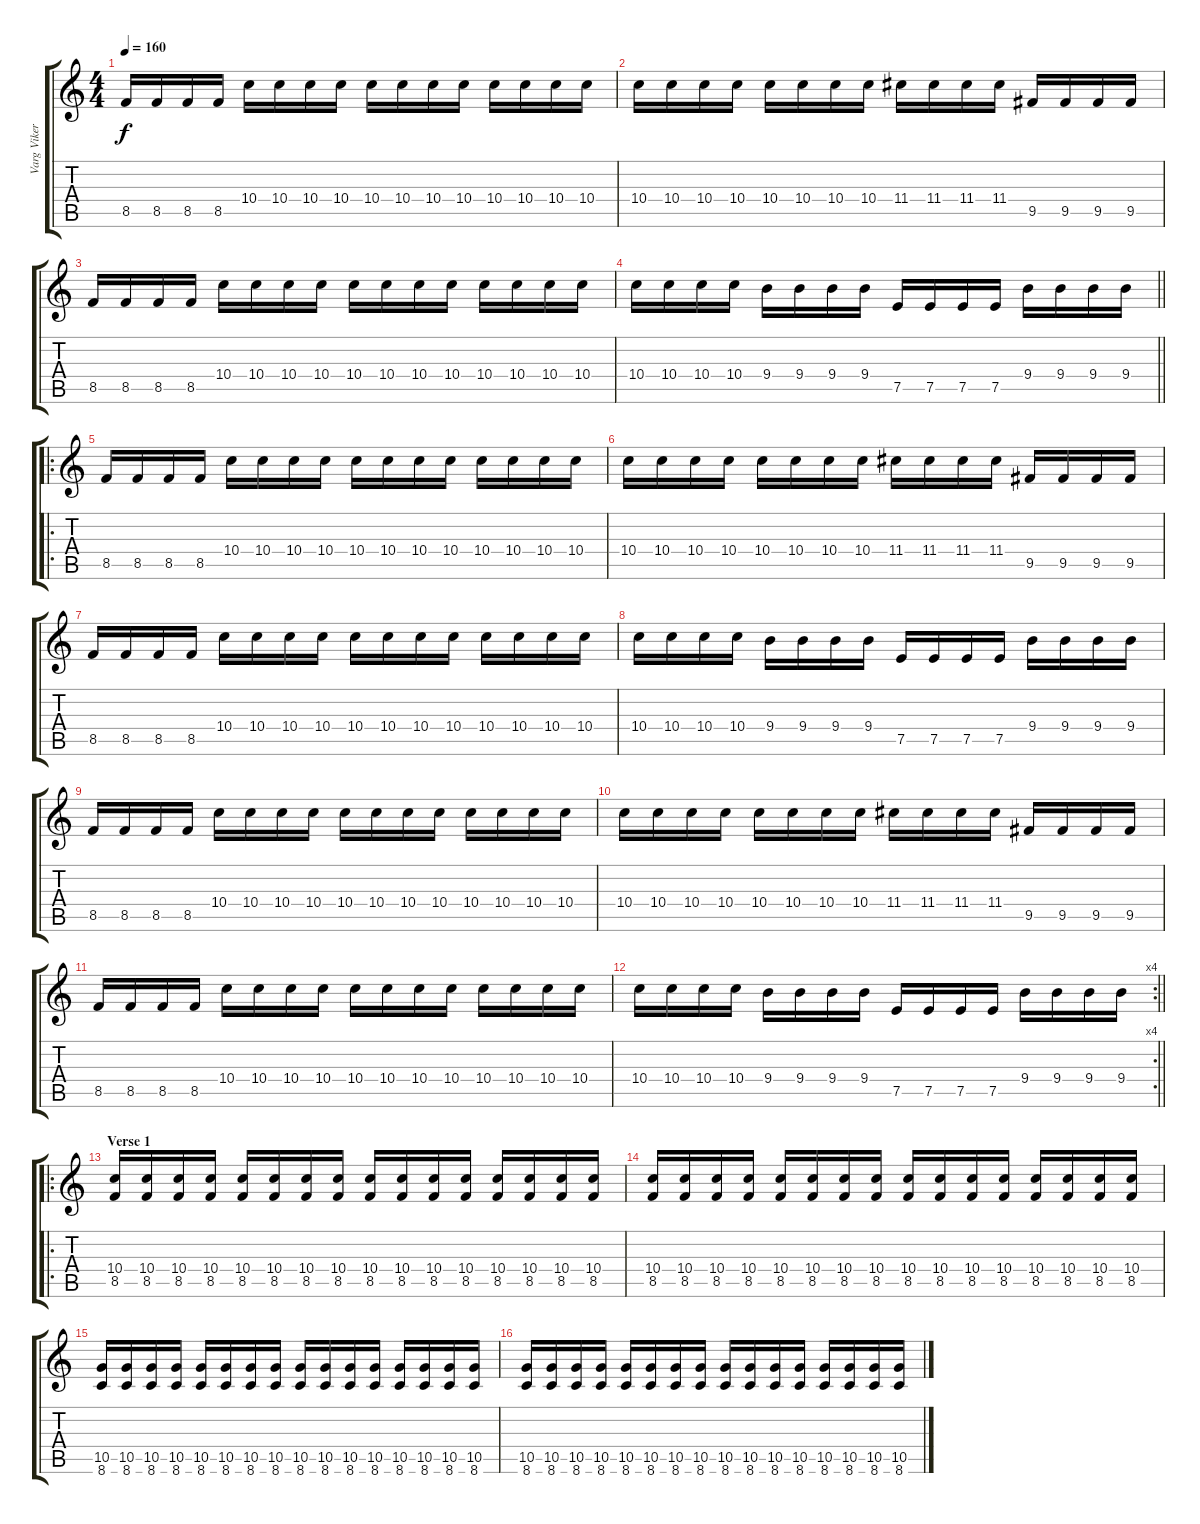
\track ("Varg Vikernes (Guitar)" "Varg Viker") {instrument overdrivenguitar}
\staff {score tabs}
\tuning (E4 B3 G3 D3 A2 E2) {hide}
\ts (4 4)
\tempo 160
\clef g2
\ks c
8.5.16{dy f} 8.5.16 8.5.16 8.5.16 10.4.16 10.4.16 10.4.16 10.4.16 10.4.16 10.4.16 10.4.16 10.4.16 10.4.16 10.4.16 10.4.16 10.4.16 |
10.4.16 10.4.16 10.4.16 10.4.16 10.4.16 10.4.16 10.4.16 10.4.16 11.4.16 11.4.16 11.4.16 11.4.16 9.5.16 9.5.16 9.5.16 9.5.16 |
8.5.16 8.5.16 8.5.16 8.5.16 10.4.16 10.4.16 10.4.16 10.4.16 10.4.16 10.4.16 10.4.16 10.4.16 10.4.16 10.4.16 10.4.16 10.4.16 |
\barLineRight lightlight
10.4.16 10.4.16 10.4.16 10.4.16 9.4.16 9.4.16 9.4.16 9.4.16 7.5.16 7.5.16 7.5.16 7.5.16 9.4.16 9.4.16 9.4.16 9.4.16 |
\ro
8.5.16 8.5.16 8.5.16 8.5.16 10.4.16 10.4.16 10.4.16 10.4.16 10.4.16 10.4.16 10.4.16 10.4.16 10.4.16 10.4.16 10.4.16 10.4.16 |
10.4.16 10.4.16 10.4.16 10.4.16 10.4.16 10.4.16 10.4.16 10.4.16 11.4.16 11.4.16 11.4.16 11.4.16 9.5.16 9.5.16 9.5.16 9.5.16 |
8.5.16 8.5.16 8.5.16 8.5.16 10.4.16 10.4.16 10.4.16 10.4.16 10.4.16 10.4.16 10.4.16 10.4.16 10.4.16 10.4.16 10.4.16 10.4.16 |
10.4.16 10.4.16 10.4.16 10.4.16 9.4.16 9.4.16 9.4.16 9.4.16 7.5.16 7.5.16 7.5.16 7.5.16 9.4.16 9.4.16 9.4.16 9.4.16 |
8.5.16 8.5.16 8.5.16 8.5.16 10.4.16 10.4.16 10.4.16 10.4.16 10.4.16 10.4.16 10.4.16 10.4.16 10.4.16 10.4.16 10.4.16 10.4.16 |
10.4.16 10.4.16 10.4.16 10.4.16 10.4.16 10.4.16 10.4.16 10.4.16 11.4.16 11.4.16 11.4.16 11.4.16 9.5.16 9.5.16 9.5.16 9.5.16 |
8.5.16 8.5.16 8.5.16 8.5.16 10.4.16 10.4.16 10.4.16 10.4.16 10.4.16 10.4.16 10.4.16 10.4.16 10.4.16 10.4.16 10.4.16 10.4.16 |
\rc 4
\barLineRight lightlight
10.4.16 10.4.16 10.4.16 10.4.16 9.4.16 9.4.16 9.4.16 9.4.16 7.5.16 7.5.16 7.5.16 7.5.16 9.4.16 9.4.16 9.4.16 9.4.16 |
\ro
\section ("" "Verse 1")
(10.4 8.5).16 (10.4 8.5).16 (10.4 8.5).16 (10.4 8.5).16 (10.4 8.5).16 (10.4 8.5).16 (10.4 8.5).16 (10.4 8.5).16 (10.4 8.5).16 (10.4 8.5).16 (10.4 8.5).16 (10.4 8.5).16 (10.4 8.5).16 (10.4 8.5).16 (10.4 8.5).16 (10.4 8.5).16 |
(10.4 8.5).16 (10.4 8.5).16 (10.4 8.5).16 (10.4 8.5).16 (10.4 8.5).16 (10.4 8.5).16 (10.4 8.5).16 (10.4 8.5).16 (10.4 8.5).16 (10.4 8.5).16 (10.4 8.5).16 (10.4 8.5).16 (10.4 8.5).16 (10.4 8.5).16 (10.4 8.5).16 (10.4 8.5).16 |
(10.5 8.6).16 (10.5 8.6).16 (10.5 8.6).16 (10.5 8.6).16 (10.5 8.6).16 (10.5 8.6).16 (10.5 8.6).16 (10.5 8.6).16 (10.5 8.6).16 (10.5 8.6).16 (10.5 8.6).16 (10.5 8.6).16 (10.5 8.6).16 (10.5 8.6).16 (10.5 8.6).16 (10.5 8.6).16 |
(10.5 8.6).16 (10.5 8.6).16 (10.5 8.6).16 (10.5 8.6).16 (10.5 8.6).16 (10.5 8.6).16 (10.5 8.6).16 (10.5 8.6).16 (10.5 8.6).16 (10.5 8.6).16 (10.5 8.6).16 (10.5 8.6).16 (10.5 8.6).16 (10.5 8.6).16 (10.5 8.6).16 (10.5 8.6).16
